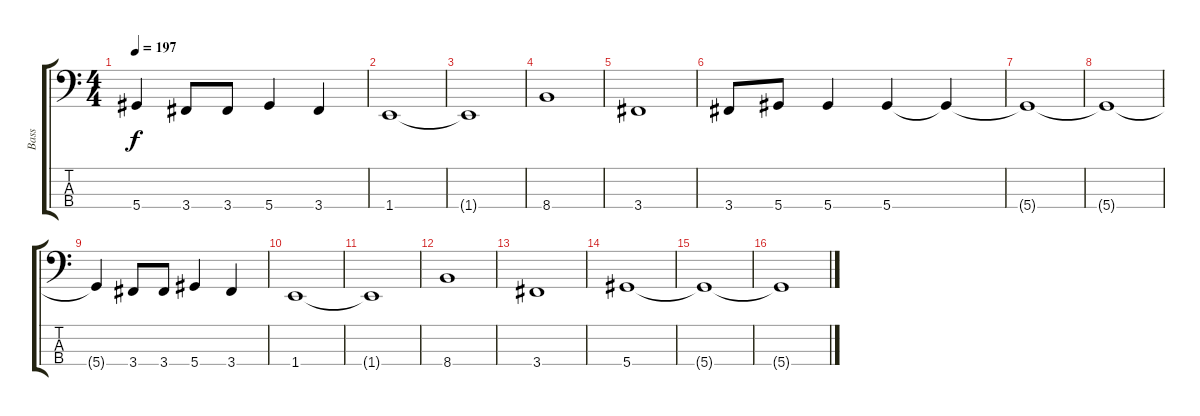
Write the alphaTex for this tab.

\track ("Bass" "Bass") {instrument electricbassfinger}
\staff {score tabs}
\tuning (Gb2 Db2 Ab1 Eb1) {hide}
\ts (4 4)
\tempo 197
\clef f4
\ks c
5.4{t}.4{dy f} 3.4.8 3.4.8 5.4.4 3.4.4 |
1.4.1 |
1.4{t}.1 |
8.4.1 |
3.4.1 |
3.4.8 5.4.8 5.4.4 5.4.4 5.4{t}.4 |
5.4{t}.1 |
5.4{t}.1 |
5.4{t}.4 3.4.8 3.4.8 5.4.4 3.4.4 |
1.4.1 |
1.4{t}.1 |
8.4.1 |
3.4.1 |
5.4.1 |
5.4{t}.1 |
5.4{t}.1
